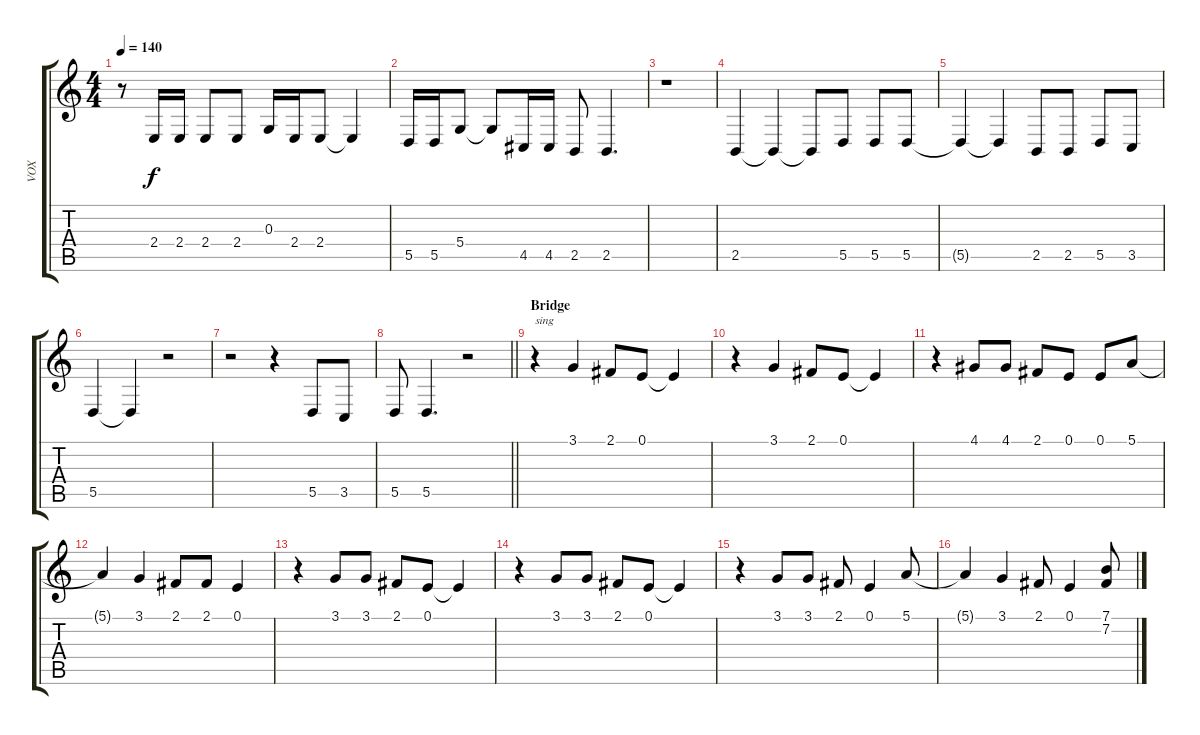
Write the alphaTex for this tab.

\track ("VOX" "VOX") {instrument tenorsax}
\staff {score tabs}
\tuning (E4 B3 G3 D3 A2 E2) {hide}
\ts (4 4)
\tempo 140
\clef g2
\ks c
r.8{dy f} 2.4.16 2.4.16 2.4.8 2.4.8 0.3.16 2.4.16 2.4.8 2.4{t}.4 |
5.5.16 5.5.16 5.4.8 5.4{t}.8 4.5.16 4.5.16 2.5.8 2.5.4{d} |
r.1 |
2.5.4 2.5{t}.4 2.5{t}.8 5.5.8 5.5.8 5.5.8 |
5.5{t}.4 5.5{t}.4 2.5.8 2.5.8 5.5.8 3.5.8 |
5.5.4 5.5{t}.4 r.2 |
r.2 r.4 5.5.8 3.5.8 |
\barLineRight lightlight
5.5.8 5.5.4{d} r.2 |
\section ("" "Bridge")
r.4{txt "sing"} 3.1.4 2.1.8 0.1.8 0.1{t}.4 |
r.4 3.1.4 2.1.8 0.1.8 0.1{t}.4 |
r.4 4.1.8 4.1.8 2.1.8 0.1.8 0.1.8 5.1.8 |
5.1{t}.4 3.1.4 2.1.8 2.1.8 0.1.4 |
r.4 3.1.8 3.1.8 2.1.8 0.1.8 0.1{t}.4 |
r.4 3.1.8 3.1.8 2.1.8 0.1.8 0.1{t}.4 |
r.4 3.1.8 3.1.8 2.1.8 0.1.4 5.1.8 |
5.1{t}.4 3.1.4 2.1.8 0.1.4 (7.1 7.2).8
